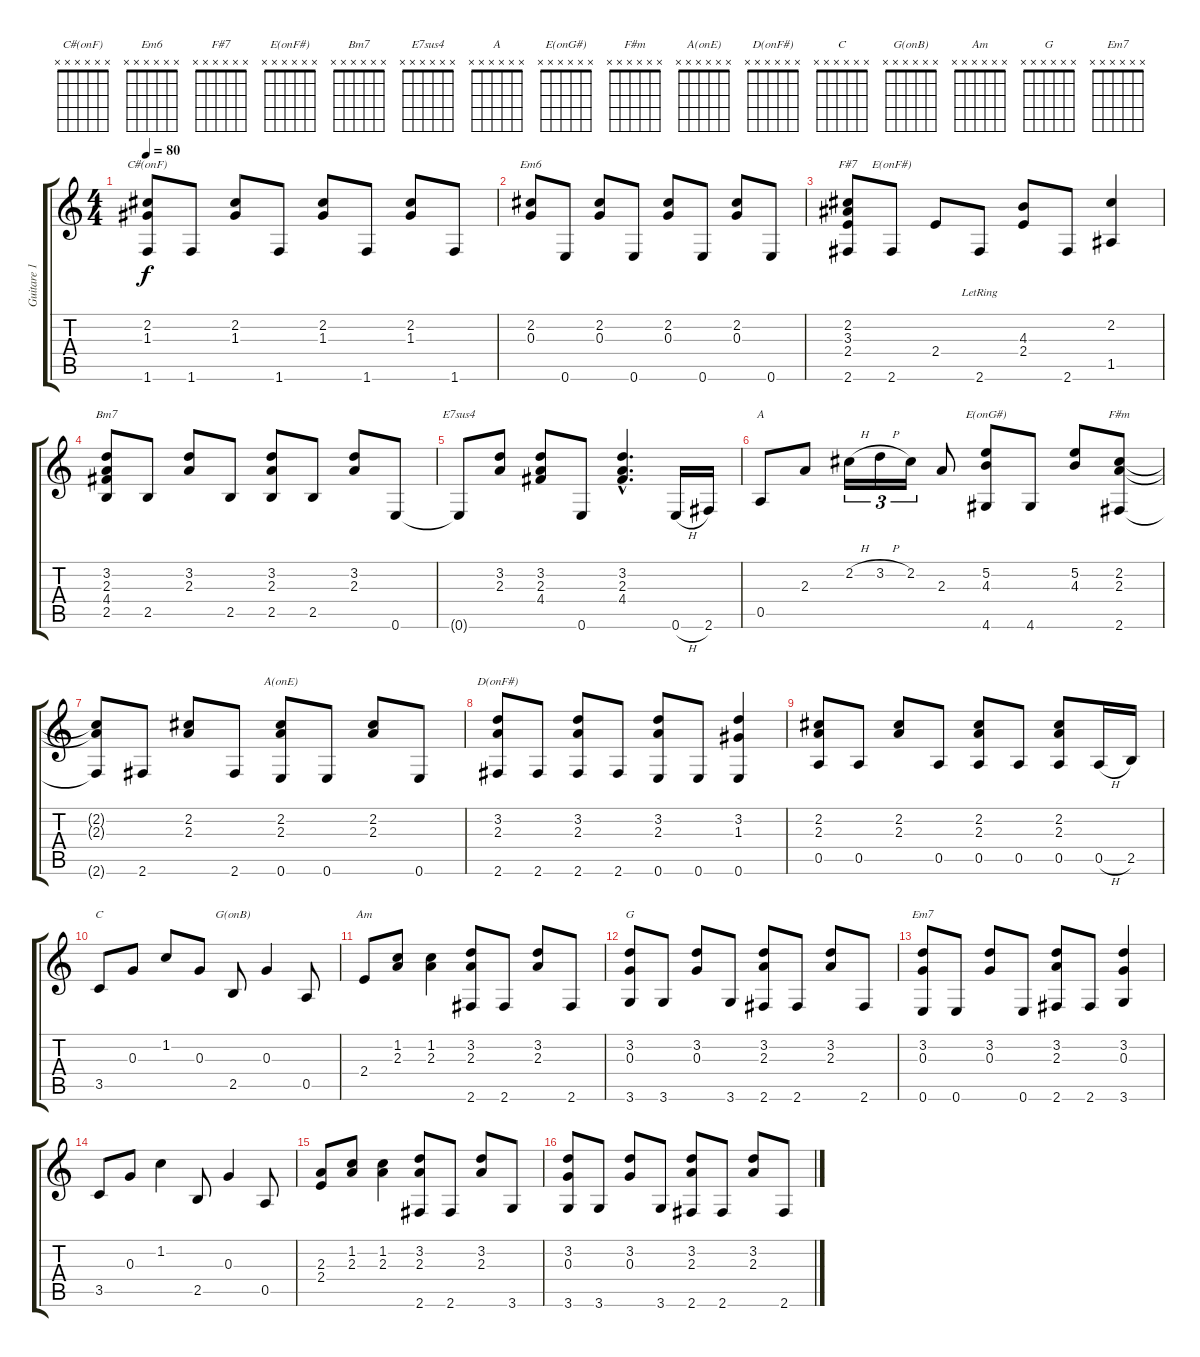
\track ("Guitare 1" "Guitare 1") {instrument acousticguitarnylon}
\staff {score tabs}
\tuning (E4 B3 G3 D3 A2 E2) {hide}
\chord ("C#(onF)" x x x x x x) {firstfret 0}
\chord ("Em6" x x x x x x) {firstfret 0}
\chord ("F#7" x x x x x x) {firstfret 0}
\chord ("E(onF#)" x x x x x x) {firstfret 0}
\chord ("Bm7" x x x x x x) {firstfret 0}
\chord ("E7sus4" x x x x x x) {firstfret 0}
\chord ("A" x x x x x x) {firstfret 0}
\chord ("E(onG#)" x x x x x x) {firstfret 0}
\chord ("F#m" x x x x x x) {firstfret 0}
\chord ("A(onE)" x x x x x x) {firstfret 0}
\chord ("D(onF#)" x x x x x x) {firstfret 0}
\chord ("C" x x x x x x) {firstfret 0}
\chord ("G(onB)" x x x x x x) {firstfret 0}
\chord ("Am" x x x x x x) {firstfret 0}
\chord ("G" x x x x x x) {firstfret 0}
\chord ("Em7" x x x x x x) {firstfret 0}
\ts (4 4)
\tempo 80
\clef g2
\ks c
(2.2 1.3 1.6).8{ch "C#(onF)" dy f} 1.6.8 (2.2 1.3).8 1.6.8 (2.2 1.3).8 1.6.8 (2.2 1.3).8 1.6.8 |
(2.2 0.3).8{ch "Em6"} 0.6.8 (2.2 0.3).8 0.6.8 (2.2 0.3).8 0.6.8 (2.2 0.3).8 0.6.8 |
(2.2 3.3 2.4 2.6).8{ch "F#7"} 2.6.8{ch "E(onF#)"} 2.4.8 2.6{lr}.8 (4.3 2.4).8 2.6.8 (2.2 1.5).4 |
(3.2 2.3 4.4 2.5).8{ch "Bm7"} 2.5.8 (3.2 2.3).8 2.5.8 (3.2 2.3 2.5).8 2.5.8 (3.2 2.3).8 0.6.8 |
0.6{t}.8{ch "E7sus4"} (3.2 2.3).8 (3.2 2.3 4.4).8 0.6.8 (3.2{hac} 2.3{hac} 4.4{hac}).4{d} 0.6{h}.16 2.6.16 |
0.5.8{ch "A"} 2.3.8 2.2{h}.16{tu (3 2)} 3.2{h}.16{tu (3 2)} 2.2.16{tu (3 2)} 2.3.8 (5.2 4.3 4.6).8{ch "E(onG#)"} 4.6.8 (5.2 4.3).8 (2.2 2.3 2.6).8{ch "F#m"} |
(2.2{t} 2.3{t} 2.6{t}).8 2.6.8 (2.2 2.3).8 2.6.8 (2.2 2.3 0.6).8{ch "A(onE)"} 0.6.8 (2.2 2.3).8 0.6.8 |
(3.2 2.3 2.6).8{ch "D(onF#)"} 2.6.8 (3.2 2.3 2.6).8 2.6.8 (3.2 2.3 0.6).8 0.6.8 (3.2 1.3 0.6).4 |
(2.2 2.3 0.5).8 0.5.8 (2.2 2.3).8 0.5.8 (2.2 2.3 0.5).8 0.5.8 (2.2 2.3 0.5).8 0.5{h}.16 2.5.16 |
3.5.8{ch "C"} 0.3.8 1.2.8 0.3.8 2.5.8{ch "G(onB)"} 0.3.4 0.5.8 |
2.4.8{ch "Am"} (1.2 2.3).8 (1.2 2.3).4 (3.2 2.3 2.6).8 2.6.8 (3.2 2.3).8 2.6.8 |
(3.2 0.3 3.6).8{ch "G"} 3.6.8 (3.2 0.3).8 3.6.8 (3.2 2.3 2.6).8 2.6.8 (3.2 2.3).8 2.6.8 |
(3.2 0.3 0.6).8{ch "Em7"} 0.6.8 (3.2 0.3).8 0.6.8 (3.2 2.3 2.6).8 2.6.8 (3.2 0.3 3.6).4 |
3.5.8 0.3.8 1.2.4 2.5.8 0.3.4 0.5.8 |
(2.3 2.4).8 (1.2 2.3).8 (1.2 2.3).4 (3.2 2.3 2.6).8 2.6.8 (3.2 2.3).8 3.6.8 |
(3.2 0.3 3.6).8 3.6.8 (3.2 0.3).8 3.6.8 (3.2 2.3 2.6).8 2.6.8 (3.2 2.3).8 2.6.8
